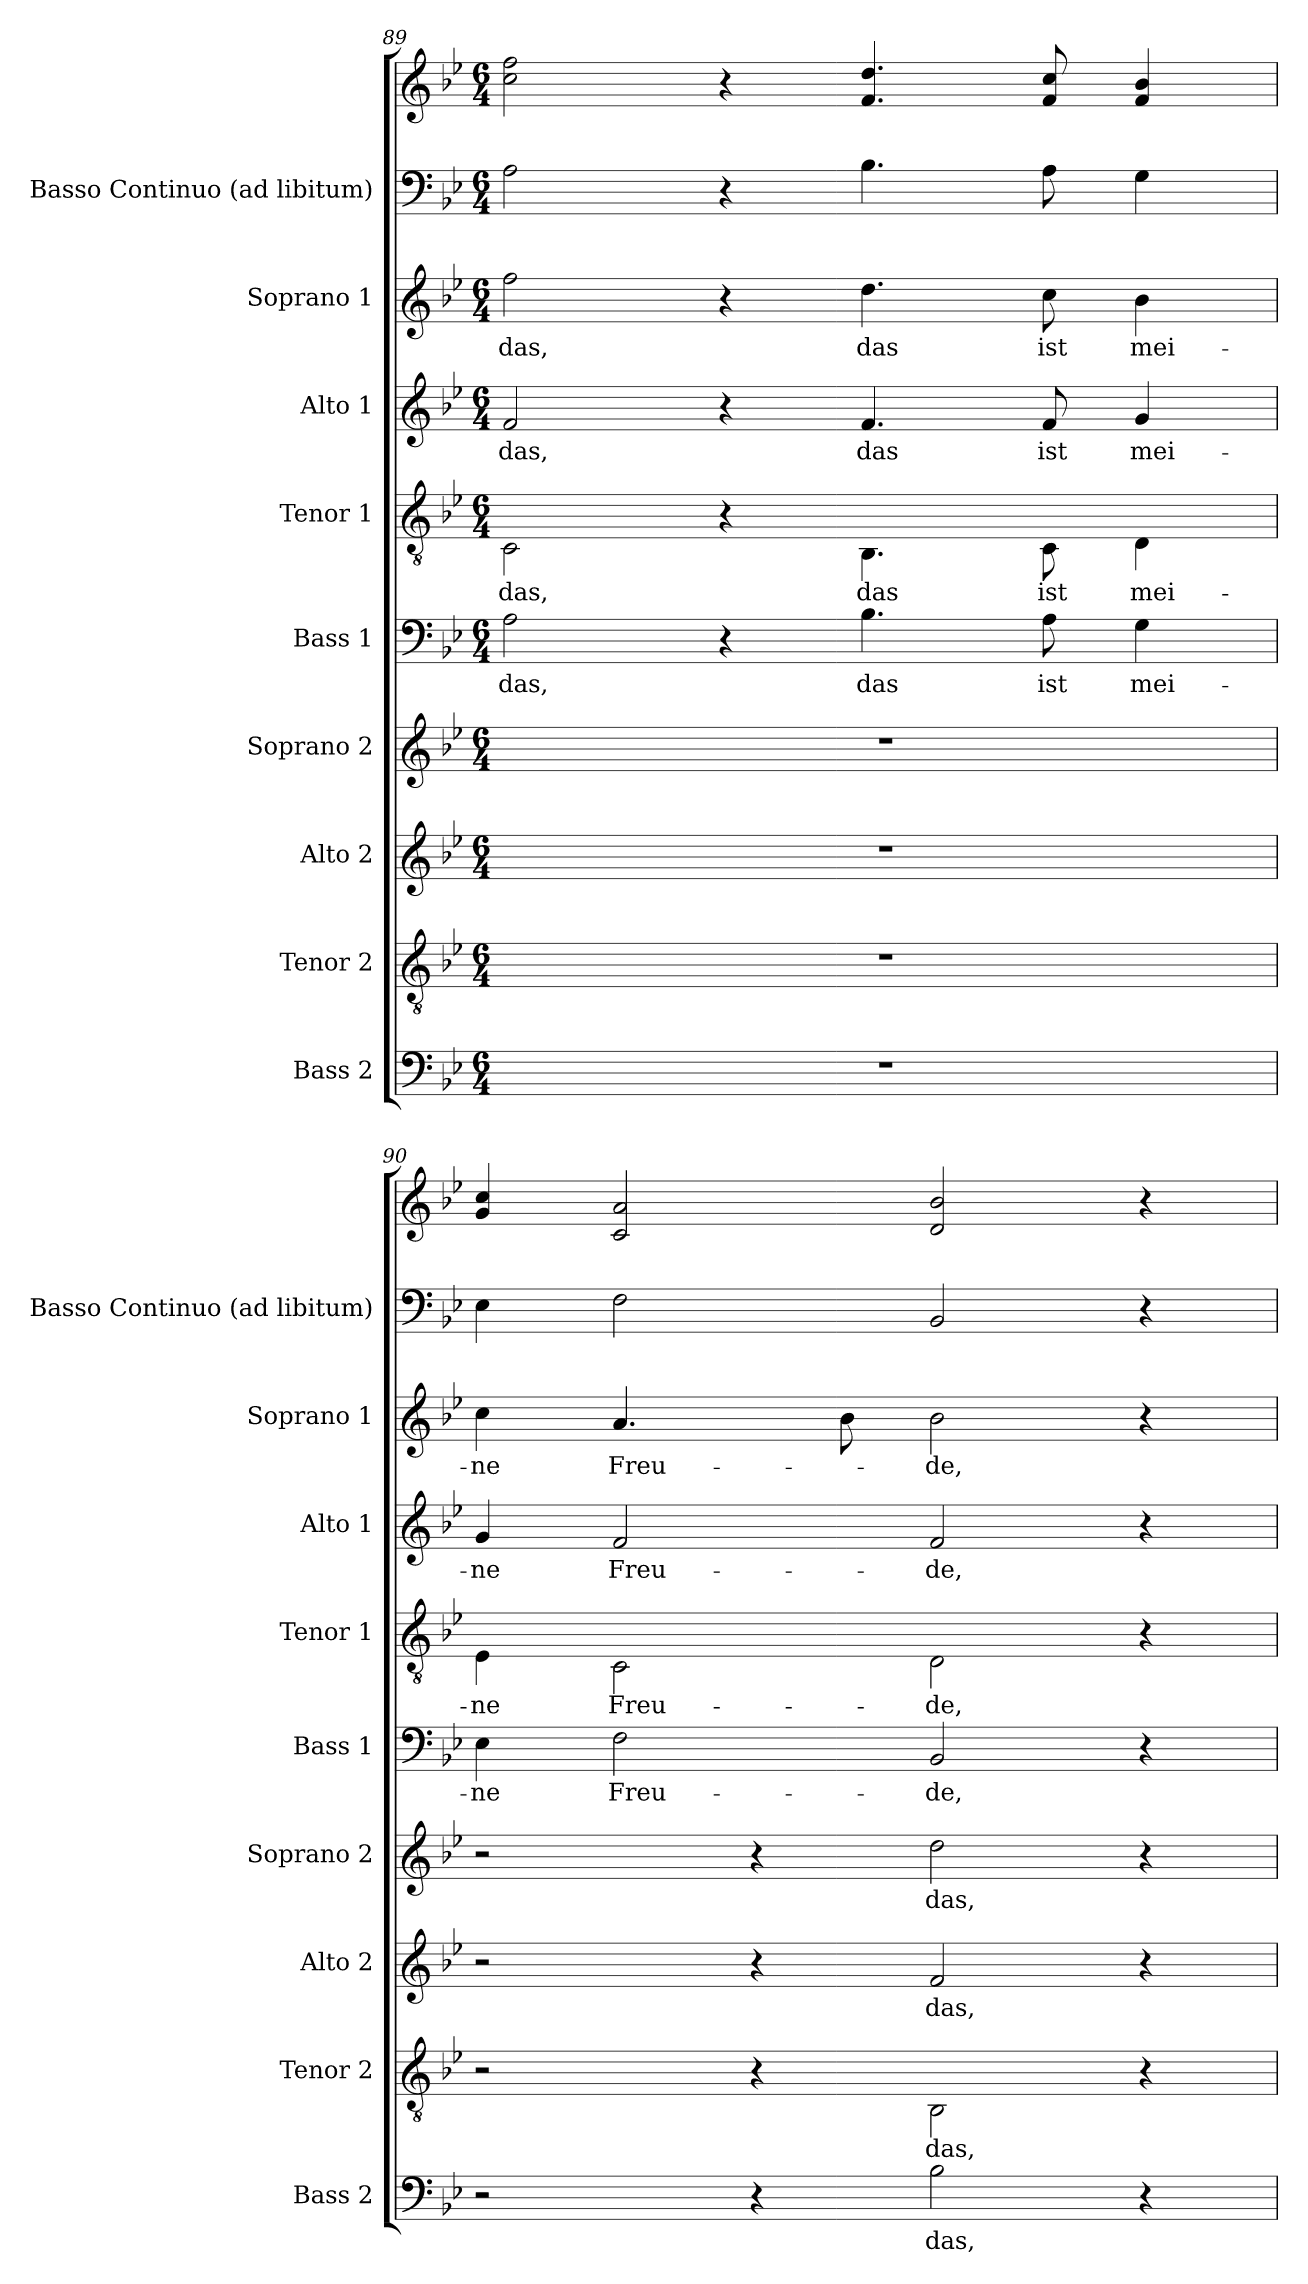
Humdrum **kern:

**kern	**text	**kern	**text	**kern	**text	**kern	**text	**kern	**text	**kern	**text	**kern	**text	**kern	**text	**kern	**kern
*part9	*part9	*part8	*part8	*part7	*part7	*part6	*part6	*part5	*part5	*part4	*part4	*part3	*part3	*part2	*part2	*part1	*part1
*staff10	*staff10	*staff9	*staff9	*staff8	*staff8	*staff7	*staff7	*staff6	*staff6	*staff5	*staff5	*staff4	*staff4	*staff3	*staff3	*staff2	*staff1
*I"Bass 2	*	*I"Tenor 2	*	*I"Alto 2	*	*I"Soprano 2	*	*I"Bass 1	*	*I"Tenor 1	*	*I"Alto 1	*	*I"Soprano 1	*	*I"Basso Continuo    (ad libitum)	*
*I'Bass 2	*	*I'Tenor 2	*	*I'Alto 2	*	*I'Soprano 2	*	*I'Bass 1	*	*I'Tenor 1	*	*I'Alto 1	*	*I'Soprano 1	*	*I'Basso Continuo    (ad libitum)	*
*clefF4	*	*clefGv2	*	*clefG2	*	*clefG2	*	*clefF4	*	*clefGv2	*	*clefG2	*	*clefG2	*	*clefF4	*clefG2
*k[b-e-]	*	*k[b-e-]	*	*k[b-e-]	*	*k[b-e-]	*	*k[b-e-]	*	*k[b-e-]	*	*k[b-e-]	*	*k[b-e-]	*	*k[b-e-]	*k[b-e-]
*B-:	*	*B-:	*	*B-:	*	*B-:	*	*B-:	*	*B-:	*	*B-:	*	*B-:	*	*B-:	*B-:
*M6/4	*	*M6/4	*	*M6/4	*	*M6/4	*	*M6/4	*	*M6/4	*	*M6/4	*	*M6/4	*	*M6/4	*M6/4
=89	=89	=89	=89	=89	=89	=89	=89	=89	=89	=89	=89	=89	=89	=89	=89	=89	=89
!LO:N:vis=1	!	!LO:N:vis=1	!	!LO:N:vis=1	!	!LO:N:vis=1	!	!	!	!	!	!	!	!	!	!	!
!	!	!	!	!	!	!	!	!	!LO:LY:b:color=#000000	!	!	!	!	!	!	!	!
!	!	!	!	!	!	!	!	!	!	!	!LO:LY:b:color=#000000	!	!	!	!	!	!
!	!	!	!	!	!	!	!	!	!	!	!	!	!LO:LY:b:color=#000000	!	!	!	!
!	!	!	!	!	!	!	!	!	!	!	!	!	!	!	!LO:LY:b:color=#000000	!	!
1.r	.	1.r	.	1.r	.	1.r	.	2Ai\	das,	2Ci\	das,	2fi/	das,	2ffi\	das,	2Ai\	2cci\ 2ffi
.	.	.	.	.	.	.	.	4r	.	4r	.	4r	.	4r	.	4r	4r
!	!	!	!	!	!	!	!	!	!LO:LY:b:color=#000000	!	!	!	!	!	!	!	!
!	!	!	!	!	!	!	!	!	!	!	!LO:LY:b:color=#000000	!	!	!	!	!	!
!	!	!	!	!	!	!	!	!	!	!	!	!	!LO:LY:b:color=#000000	!	!	!	!
!	!	!	!	!	!	!	!	!	!	!	!	!	!	!	!LO:LY:b:color=#000000	!	!
.	.	.	.	.	.	.	.	4.B-i\	das	4.BB-i\	das	4.fi/	das	4.ddi\	das	4.B-i\	4.fi/ 4.ddi
!	!	!	!	!	!	!	!	!	!LO:LY:b:color=#000000	!	!	!	!	!	!	!	!
!	!	!	!	!	!	!	!	!	!	!	!LO:LY:b:color=#000000	!	!	!	!	!	!
!	!	!	!	!	!	!	!	!	!	!	!	!	!LO:LY:b:color=#000000	!	!	!	!
!	!	!	!	!	!	!	!	!	!	!	!	!	!	!	!LO:LY:b:color=#000000	!	!
.	.	.	.	.	.	.	.	8Ai\	ist	8Ci\	ist	8fi/	ist	8cci\	ist	8Ai\	8fi/ 8cci
!	!	!	!	!	!	!	!	!	!LO:LY:b:color=#000000	!	!	!	!	!	!	!	!
!	!	!	!	!	!	!	!	!	!	!	!LO:LY:b:color=#000000	!	!	!	!	!	!
!	!	!	!	!	!	!	!	!	!	!	!	!	!LO:LY:b:color=#000000	!	!	!	!
!	!	!	!	!	!	!	!	!	!	!	!	!	!	!	!LO:LY:b:color=#000000	!	!
.	.	.	.	.	.	.	.	4Gi\	mei-	4Di\	mei-	4gi/	mei-	4b-i\	mei-	4Gi\	4fi/ 4b-i
=90	=90	=90	=90	=90	=90	=90	=90	=90	=90	=90	=90	=90	=90	=90	=90	=90	=90
!	!	!	!	!	!	!	!	!	!LO:LY:b:color=#000000	!	!	!	!	!	!	!	!
!	!	!	!	!	!	!	!	!	!	!	!LO:LY:b:color=#000000	!	!	!	!	!	!
!	!	!	!	!	!	!	!	!	!	!	!	!	!LO:LY:b:color=#000000	!	!	!	!
!	!	!	!	!	!	!	!	!	!	!	!	!	!	!	!LO:LY:b:color=#000000	!	!
2r	.	2r	.	2r	.	2r	.	4E-i\	-ne	4E-i\	-ne	4gi/	-ne	4cci\	-ne	4E-i\	4gi/ 4cci
!	!	!	!	!	!	!	!	!	!LO:LY:b:color=#000000	!	!	!	!	!	!	!	!
!	!	!	!	!	!	!	!	!	!	!	!LO:LY:b:color=#000000	!	!	!	!	!	!
!	!	!	!	!	!	!	!	!	!	!	!	!	!LO:LY:b:color=#000000	!	!	!	!
!	!	!	!	!	!	!	!	!	!	!	!	!	!	!	!LO:LY:b:color=#000000	!	!
.	.	.	.	.	.	.	.	2Fi\	Freu-	2Ci\	Freu-	2fi/	Freu-	4.ai/	Freu-	2Fi\	2ci/ 2ai
4r	.	4r	.	4r	.	4r	.	.	.	.	.	.	.	.	.	.	.
.	.	.	.	.	.	.	.	.	.	.	.	.	.	8b-i\	.	.	.
!	!LO:LY:b:color=#000000	!	!	!	!	!	!	!	!	!	!	!	!	!	!	!	!
!	!	!	!LO:LY:b:color=#000000	!	!	!	!	!	!	!	!	!	!	!	!	!	!
!	!	!	!	!	!LO:LY:b:color=#000000	!	!	!	!	!	!	!	!	!	!	!	!
!	!	!	!	!	!	!	!LO:LY:b:color=#000000	!	!	!	!	!	!	!	!	!	!
!	!	!	!	!	!	!	!	!	!LO:LY:b:color=#000000	!	!	!	!	!	!	!	!
!	!	!	!	!	!	!	!	!	!	!	!LO:LY:b:color=#000000	!	!	!	!	!	!
!	!	!	!	!	!	!	!	!	!	!	!	!	!LO:LY:b:color=#000000	!	!	!	!
!	!	!	!	!	!	!	!	!	!	!	!	!	!	!	!LO:LY:b:color=#000000	!	!
2B-i\	das,	2BB-i\	das,	2fi/	das,	2ddi\	das,	2BB-i/	-de,	2Di\	-de,	2fi/	-de,	2b-i\	-de,	2BB-i/	2di/ 2b-i
4r	.	4r	.	4r	.	4r	.	4r	.	4r	.	4r	.	4r	.	4r	4r
=	=	=	=	=	=	=	=	=	=	=	=	=	=	=	=	=	=
*-	*-	*-	*-	*-	*-	*-	*-	*-	*-	*-	*-	*-	*-	*-	*-	*-	*-
